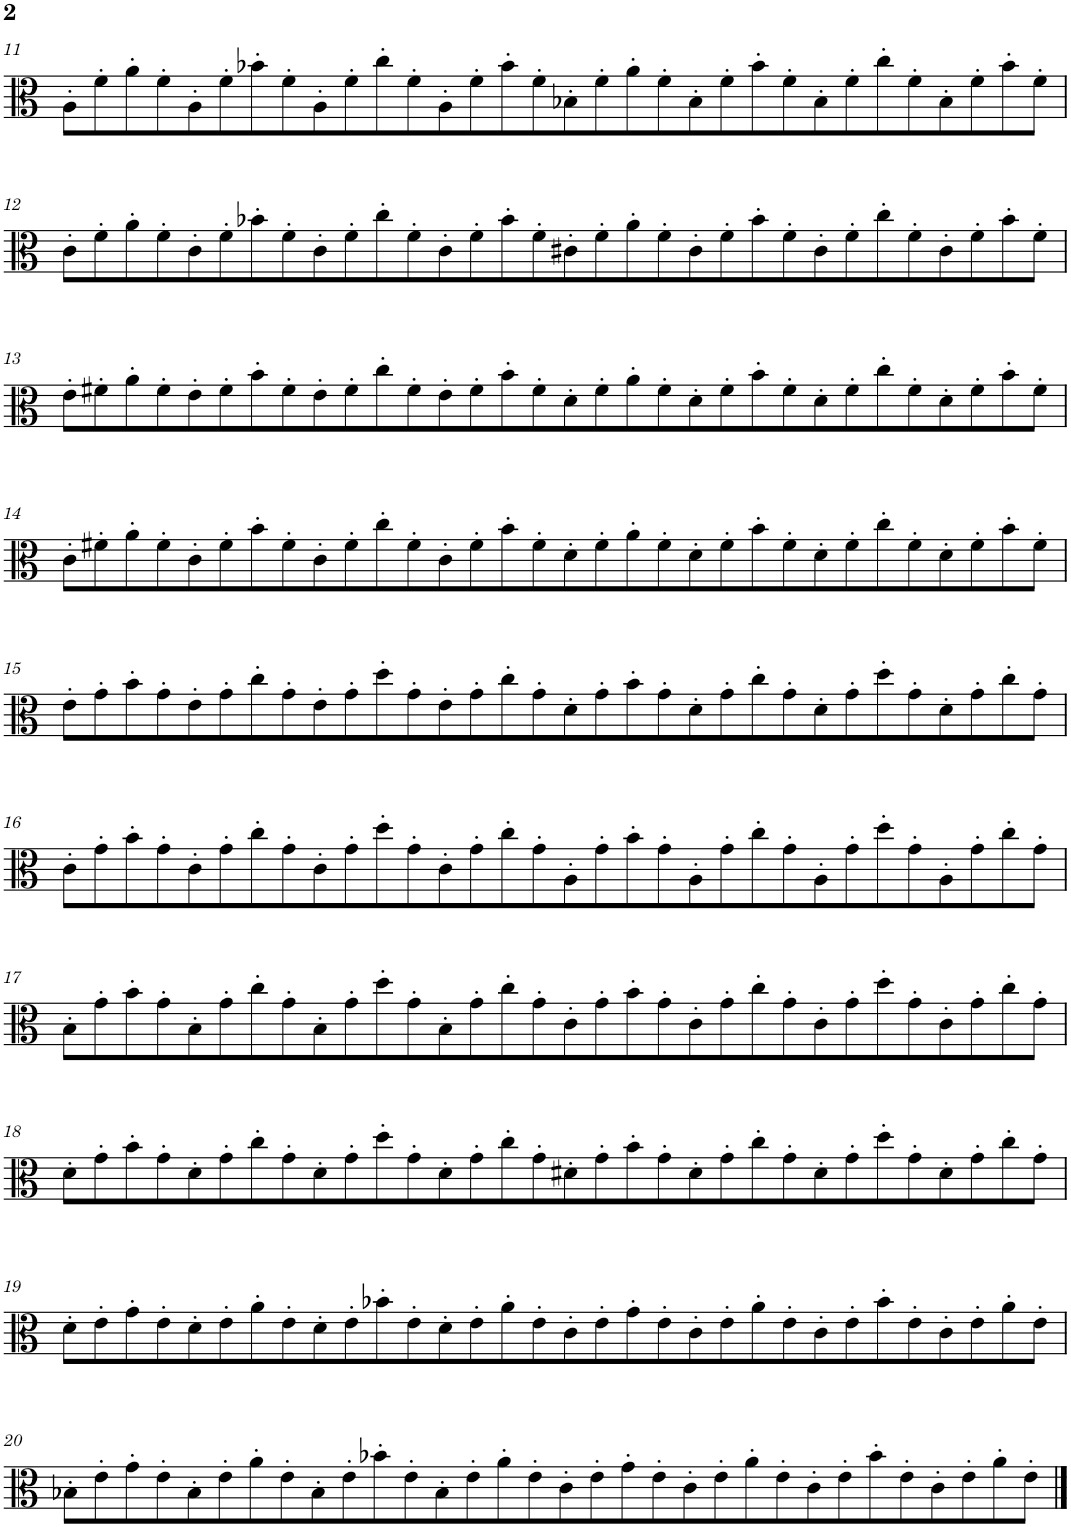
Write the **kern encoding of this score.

**kern
*part1
*staff1
*I"Viola
*I'Vla.
!!LO:PB:g=z
*clefC3
*k[]
*M16/4
=11
8A'\L
8f'\
8a'\
8f'\
8A'\
8f'\
8b-X'\
8f'\
8A'\
8f'\
8cc'\
8f'\
8A'\
8f'\
8b-'\
8f'\
8B-X'\
8f'\
8a'\
8f'\
8B-'\
8f'\
8b-'\
8f'\
8B-'\
8f'\
8cc'\
8f'\
8B-'\
8f'\
8b-'\
8f'\J
!!LO:LB:g=z
=12
8c'\L
8f'\
8a'\
8f'\
8c'\
8f'\
8b-X'\
8f'\
8c'\
8f'\
8cc'\
8f'\
8c'\
8f'\
8b-'\
8f'\
8c#X'\
8f'\
8a'\
8f'\
8c#'\
8f'\
8b-'\
8f'\
8c#'\
8f'\
8cc'\
8f'\
8c#'\
8f'\
8b-'\
8f'\J
!!LO:LB:g=z
=13
8e'\L
8f#X'\
8a'\
8f#'\
8e'\
8f#'\
8b'\
8f#'\
8e'\
8f#'\
8cc'\
8f#'\
8e'\
8f#'\
8b'\
8f#'\
8d'\
8f#'\
8a'\
8f#'\
8d'\
8f#'\
8b'\
8f#'\
8d'\
8f#'\
8cc'\
8f#'\
8d'\
8f#'\
8b'\
8f#'\J
!!LO:LB:g=z
=14
8c'\L
8f#X'\
8a'\
8f#'\
8c'\
8f#'\
8b'\
8f#'\
8c'\
8f#'\
8cc'\
8f#'\
8c'\
8f#'\
8b'\
8f#'\
8d'\
8f#'\
8a'\
8f#'\
8d'\
8f#'\
8b'\
8f#'\
8d'\
8f#'\
8cc'\
8f#'\
8d'\
8f#'\
8b'\
8f#'\J
!!LO:LB:g=z
=15
8e'\L
8g'\
8b'\
8g'\
8e'\
8g'\
8cc'\
8g'\
8e'\
8g'\
8dd'\
8g'\
8e'\
8g'\
8cc'\
8g'\
8d'\
8g'\
8b'\
8g'\
8d'\
8g'\
8cc'\
8g'\
8d'\
8g'\
8dd'\
8g'\
8d'\
8g'\
8cc'\
8g'\J
!!LO:LB:g=z
=16
8c'\L
8g'\
8b'\
8g'\
8c'\
8g'\
8cc'\
8g'\
8c'\
8g'\
8dd'\
8g'\
8c'\
8g'\
8cc'\
8g'\
8A'\
8g'\
8b'\
8g'\
8A'\
8g'\
8cc'\
8g'\
8A'\
8g'\
8dd'\
8g'\
8A'\
8g'\
8cc'\
8g'\J
!!LO:LB:g=z
=17
8B'\L
8g'\
8b'\
8g'\
8B'\
8g'\
8cc'\
8g'\
8B'\
8g'\
8dd'\
8g'\
8B'\
8g'\
8cc'\
8g'\
8c'\
8g'\
8b'\
8g'\
8c'\
8g'\
8cc'\
8g'\
8c'\
8g'\
8dd'\
8g'\
8c'\
8g'\
8cc'\
8g'\J
!!LO:LB:g=z
=18
8d'\L
8g'\
8b'\
8g'\
8d'\
8g'\
8cc'\
8g'\
8d'\
8g'\
8dd'\
8g'\
8d'\
8g'\
8cc'\
8g'\
8d#X'\
8g'\
8b'\
8g'\
8d#'\
8g'\
8cc'\
8g'\
8d#'\
8g'\
8dd'\
8g'\
8d#'\
8g'\
8cc'\
8g'\J
!!LO:LB:g=z
=19
8d'\L
8e'\
8g'\
8e'\
8d'\
8e'\
8a'\
8e'\
8d'\
8e'\
8b-X'\
8e'\
8d'\
8e'\
8a'\
8e'\
8c'\
8e'\
8g'\
8e'\
8c'\
8e'\
8a'\
8e'\
8c'\
8e'\
8b-'\
8e'\
8c'\
8e'\
8a'\
8e'\J
!!LO:LB:g=z
=20
8B-X'\L
8e'\
8g'\
8e'\
8B-'\
8e'\
8a'\
8e'\
8B-'\
8e'\
8b-X'\
8e'\
8B-'\
8e'\
8a'\
8e'\
8c'\
8e'\
8g'\
8e'\
8c'\
8e'\
8a'\
8e'\
8c'\
8e'\
8b-'\
8e'\
8c'\
8e'\
8a'\
8e'\J
==
*-
